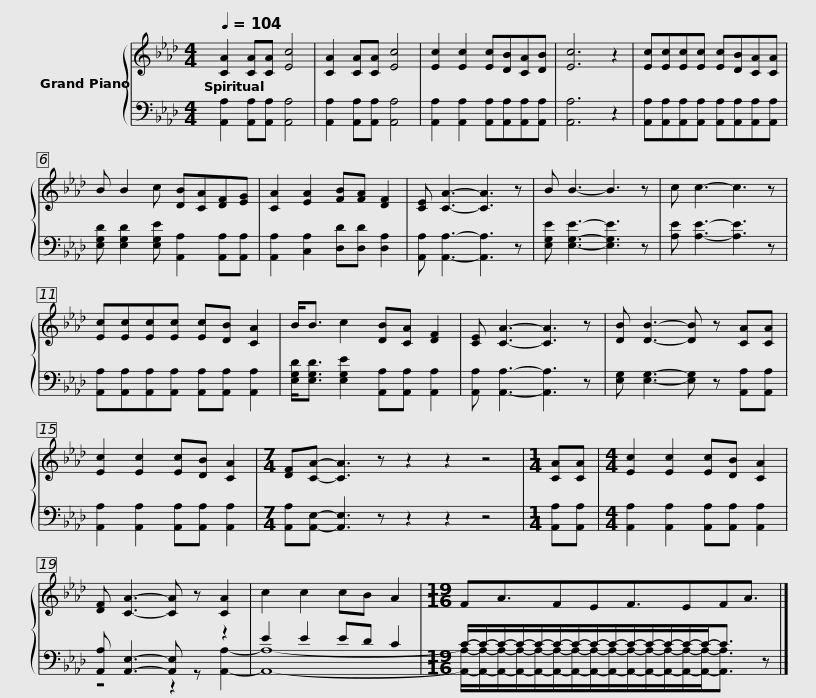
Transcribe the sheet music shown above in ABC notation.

X:1
%%score { 1 | ( 2 3 ) }
L:1/8
Q:1/4=104
M:4/4
I:linebreak $
K:Ab
V:1 treble
V:2 bass
V:3 bass
V:1
 [CA]2 [CA][CA] [Ec]4 | [CA]2 [CA][CA] [Ec]4 | [Ec]2 [Ec]2 [Ec][DB][CA][DB] | [Ec]6 z2 | [Ec][Ec][Ec][Ec] [Ec][DB][CA][CA] | %5
 B B2 c [DB][CA][DF][EG] |$ [CA]2 [EA]2 [FB][FA] [DF]2 | [CE] [CA]3- [CA]3 z | B B3- B3 z | c c3- c3 z | %10
 [Ec][Ec][Ec][Ec] [Ec][DB] [CA]2 | B<B c2 [DB][CA] [DF]2 |$ [CE] [CA]3- [CA]3 z | [DB] [DB]3- [DB] z [CA][CA] | [Ec]2 [Ec]2 [Ec][DB] [CA]2 | %15
[M:7/4] [DF][CA]- [CA]3 z z2 z2 z4 |[M:1/4] [CA][CA] |[M:4/4] [Ec]2 [Ec]2 [Ec][DB] [CA]2 |$ [DF] [CA]3- [CA] z [CA]2 | c2 c2 cB A2 |$ %20
[M:19/16] FA3/2FEF3/2EFA3/2 |] %21
V:2
 [A,,A,]2 [A,,A,][A,,A,] [A,,A,]4 | [A,,A,]2 [A,,A,][A,,A,] [A,,A,]4 | [A,,A,]2 [A,,A,]2 [A,,A,][A,,A,][A,,A,][A,,A,] | [A,,A,]6 z2 | [A,,A,][A,,A,][A,,A,][A,,A,] [A,,A,][A,,A,][A,,A,][A,,A,] | %5
 [E,G,D] [E,G,D]2 [E,G,E] [A,,A,]2 [A,,A,][A,,A,] |$ [A,,A,]2 [C,A,]2 [D,D][D,D] [D,A,]2 | [A,,A,] [A,,A,]3- [A,,A,]3 z | [E,G,E] [E,G,E]3- [E,G,E]3 z | [A,E] [A,E]3- [A,E]3 z | %10
 [A,,A,][A,,A,][A,,A,][A,,A,] [A,,A,][A,,A,] [A,,A,]2 | [E,G,D]<[E,G,D] [E,G,E]2 [A,,A,][A,,A,] [A,,A,]2 |$ [A,,A,] [A,,A,]3- [A,,A,]3 z | [E,G,] [E,G,]3- [E,G,] z [A,,A,][A,,A,] | [A,,A,]2 [A,,A,]2 [A,,A,][A,,A,] [A,,A,]2 | %15
[M:7/4] [A,,A,][A,,E,]- [A,,E,]3 z z2 z2 z4 |[M:1/4] [A,,A,][A,,A,] |[M:4/4] [A,,A,]2 [A,,A,]2 [A,,A,][A,,A,] [A,,A,]2 |$ [A,,A,] [A,,E,]3- [A,,E,] z z2 | E2 E2 ED C2 |$ %20
[M:19/16] C/-C/-C/-C/-C/-C/-C/-C/-C/-C/-C/-C/-C/-C-<C z |] %21
V:3
 x8 | x8 | x8 | x8 | x8 | %5
 x8 |$ x8 | x8 | x8 | x8 | %10
 x8 | x8 |$ x8 | x8 | x8 | %15
[M:7/4] x14 |[M:1/4] x2 |[M:4/4] x8 |$ z4 z2 [A,,A,]2- | [A,,A,]8- |$ %20
[M:19/16] [A,,A,]/-[A,,A,]/-[A,,A,]/-[A,,A,]/-[A,,A,]/-[A,,A,]/-[A,,A,]/-[A,,A,]/-[A,,A,]/-[A,,A,]/-[A,,A,]/-[A,,A,]/-[A,,A,]/-[A,,A,]-<[A,,A,] z |] %21
